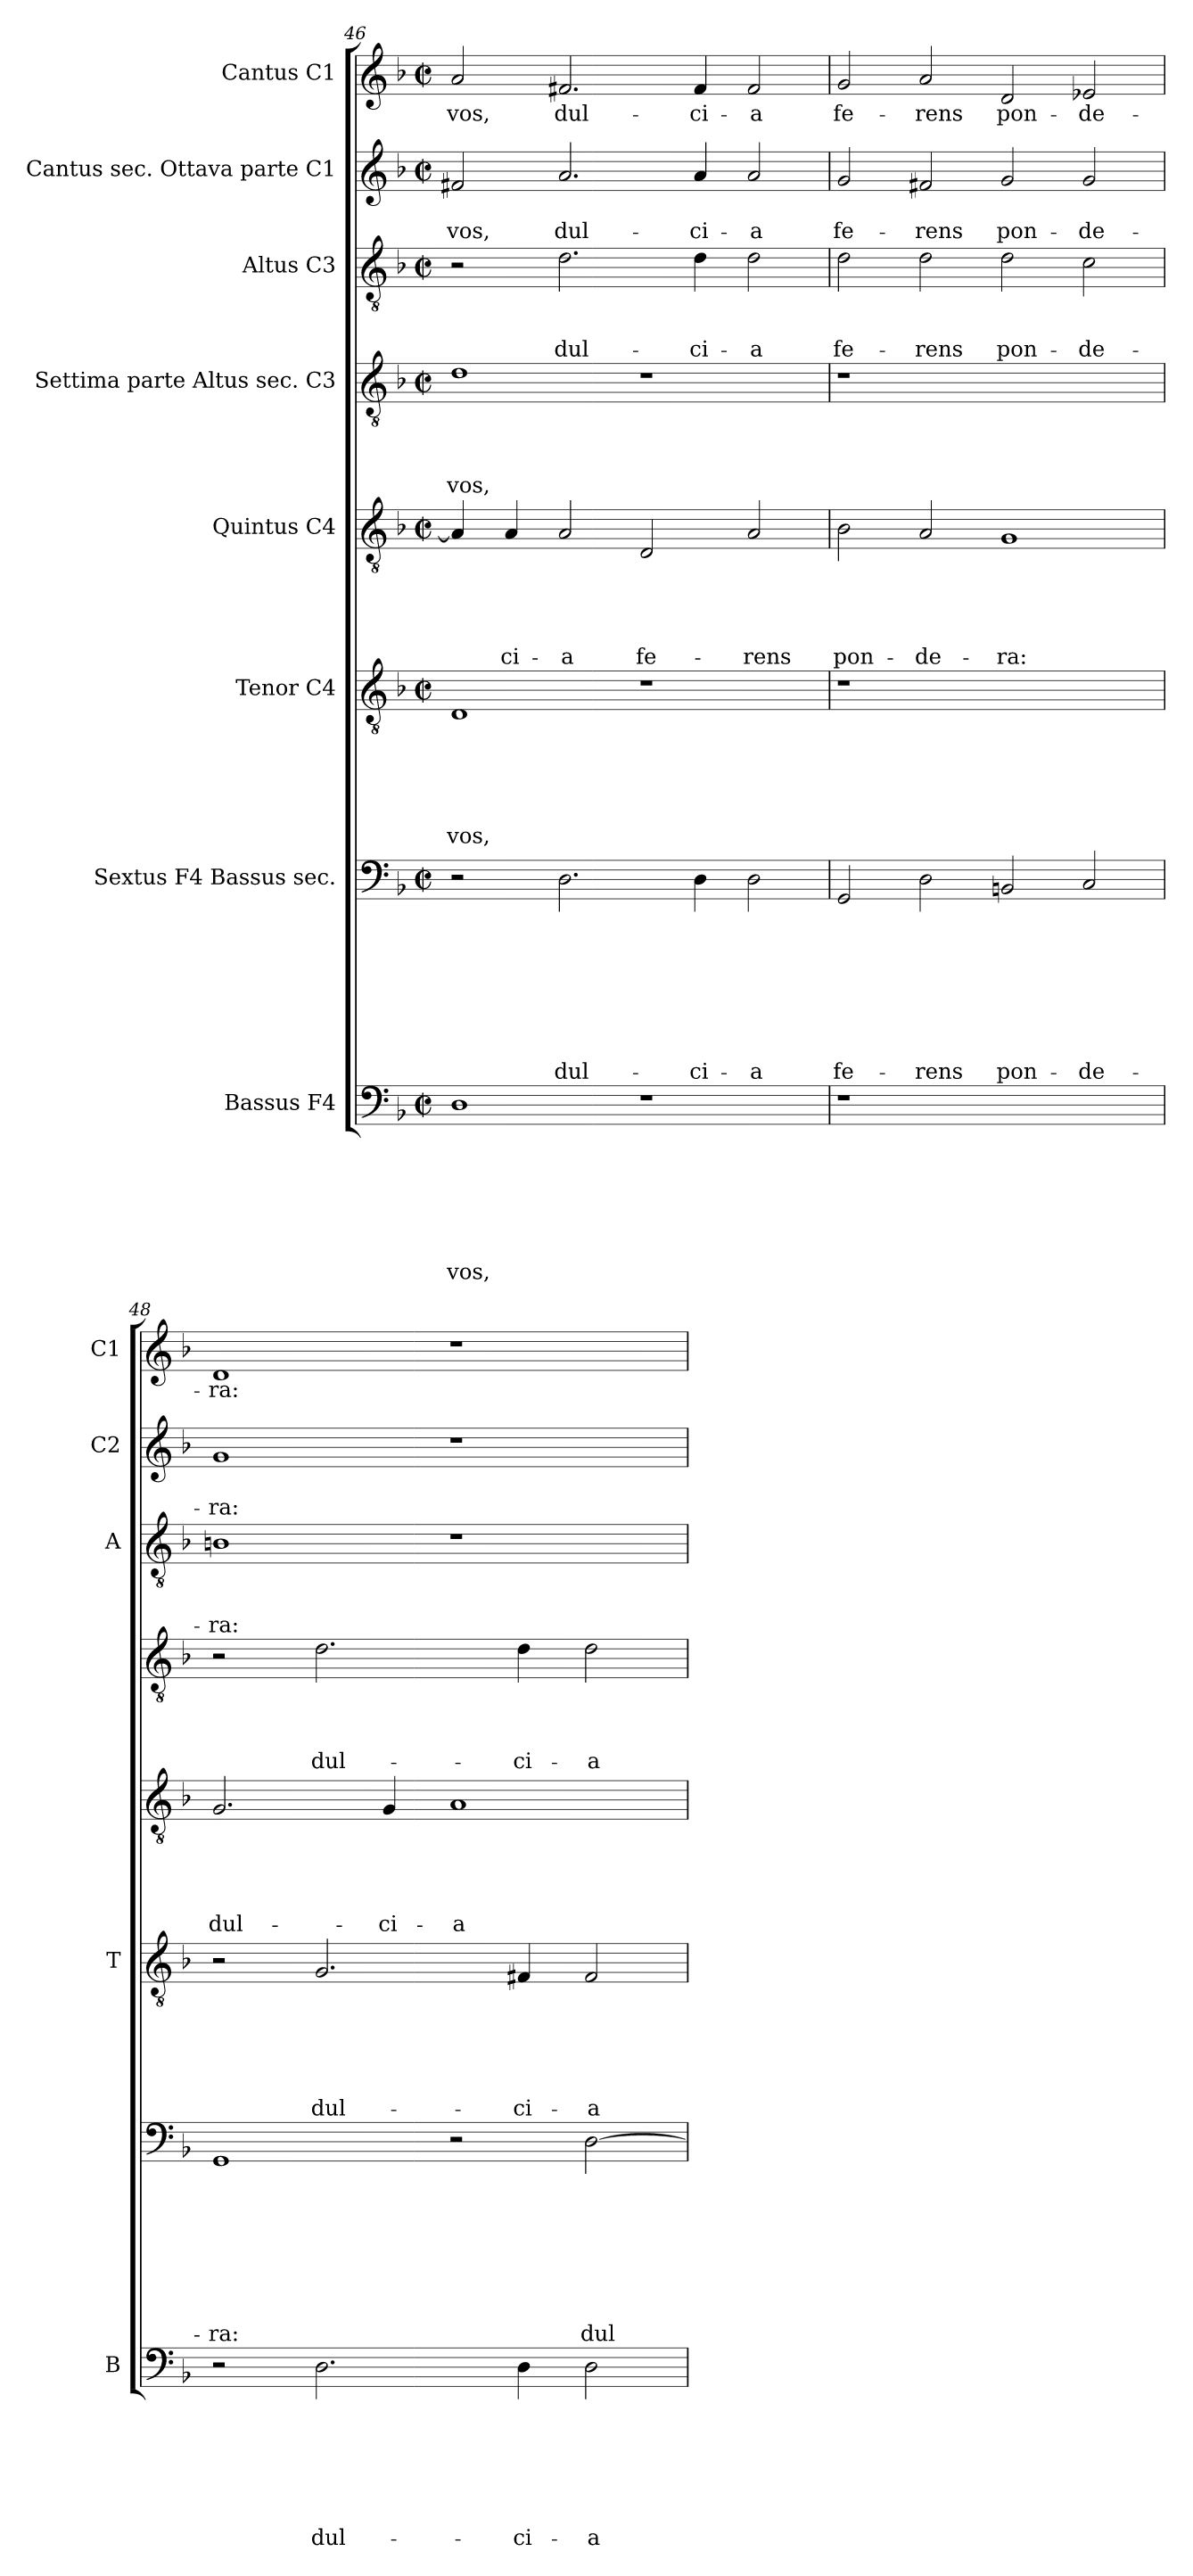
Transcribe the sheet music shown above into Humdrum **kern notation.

**kern	**text	**text	**text	**text	**text	**text	**text	**kern	**text	**text	**text	**text	**text	**text	**text	**text	**kern	**text	**text	**text	**text	**text	**text	**kern	**text	**text	**text	**text	**text	**kern	**text	**text	**text	**text	**kern	**text	**text	**text	**kern	**text	**text	**kern	**text
*part8	*part8	*part8	*part8	*part8	*part8	*part8	*part8	*part7	*part7	*part7	*part7	*part7	*part7	*part7	*part7	*part7	*part6	*part6	*part6	*part6	*part6	*part6	*part6	*part5	*part5	*part5	*part5	*part5	*part5	*part4	*part4	*part4	*part4	*part4	*part3	*part3	*part3	*part3	*part2	*part2	*part2	*part1	*part1
*staff8	*staff8	*staff8	*staff8	*staff8	*staff8	*staff8	*staff8	*staff7	*staff7	*staff7	*staff7	*staff7	*staff7	*staff7	*staff7	*staff7	*staff6	*staff6	*staff6	*staff6	*staff6	*staff6	*staff6	*staff5	*staff5	*staff5	*staff5	*staff5	*staff5	*staff4	*staff4	*staff4	*staff4	*staff4	*staff3	*staff3	*staff3	*staff3	*staff2	*staff2	*staff2	*staff1	*staff1
*I"Bassus F4	*	*	*	*	*	*	*	*I"Sextus F4 Bassus sec.	*	*	*	*	*	*	*	*	*I"Tenor C4	*	*	*	*	*	*	*I"Quintus C4	*	*	*	*	*	*I"Settima parte Altus sec. C3	*	*	*	*	*I"Altus C3	*	*	*	*I"Cantus sec. Ottava parte C1	*	*	*I"Cantus C1	*
*I'B	*	*	*	*	*	*	*	*	*	*	*	*	*	*	*	*	*I'T	*	*	*	*	*	*	*	*	*	*	*	*	*	*	*	*	*	*I'A	*	*	*	*I'C2	*	*	*I'C1	*
*clefF4	*	*	*	*	*	*	*	*clefF4	*	*	*	*	*	*	*	*	*clefGv2	*	*	*	*	*	*	*clefGv2	*	*	*	*	*	*clefGv2	*	*	*	*	*clefGv2	*	*	*	*clefG2	*	*	*clefG2	*
*k[b-]	*	*	*	*	*	*	*	*k[b-]	*	*	*	*	*	*	*	*	*k[b-]	*	*	*	*	*	*	*k[b-]	*	*	*	*	*	*k[b-]	*	*	*	*	*k[b-]	*	*	*	*k[b-]	*	*	*k[b-]	*
*F:	*	*	*	*	*	*	*	*F:	*	*	*	*	*	*	*	*	*F:	*	*	*	*	*	*	*F:	*	*	*	*	*	*F:	*	*	*	*	*F:	*	*	*	*F:	*	*	*F:	*
*M2/2	*	*	*	*	*	*	*	*M2/2	*	*	*	*	*	*	*	*	*M2/2	*	*	*	*	*	*	*M2/2	*	*	*	*	*	*M2/2	*	*	*	*	*M2/2	*	*	*	*M2/2	*	*	*M2/2	*
*met(c|)	*	*	*	*	*	*	*	*met(c|)	*	*	*	*	*	*	*	*	*met(c|)	*	*	*	*	*	*	*met(c|)	*	*	*	*	*	*met(c|)	*	*	*	*	*met(c|)	*	*	*	*met(c|)	*	*	*met(c|)	*
=46	=46	=46	=46	=46	=46	=46	=46	=46	=46	=46	=46	=46	=46	=46	=46	=46	=46	=46	=46	=46	=46	=46	=46	=46	=46	=46	=46	=46	=46	=46	=46	=46	=46	=46	=46	=46	=46	=46	=46	=46	=46	=46	=46
!	!	!	!	!	!	!	!LO:LY:b	!	!	!	!	!	!	!	!	!	!	!	!	!	!	!	!LO:LY:b	!	!	!	!	!	!	!	!	!	!	!LO:LY:b	!	!	!	!	!	!	!LO:LY:b	!	!LO:LY:b
1D	.	.	.	.	.	.	-vos,	2r	.	.	.	.	.	.	.	.	1D	.	.	.	.	.	-vos,	4A/]	.	.	.	.	.	1d	.	.	.	-vos,	2r	.	.	.	2f#X/	.	-vos,	2a/	-vos,
!	!	!	!	!	!	!	!	!	!	!	!	!	!	!	!	!	!	!	!	!	!	!	!	!	!	!	!	!	!LO:LY:b	!	!	!	!	!	!	!	!	!	!	!	!	!	!
.	.	.	.	.	.	.	.	.	.	.	.	.	.	.	.	.	.	.	.	.	.	.	.	4A/	.	.	.	.	-ci-	.	.	.	.	.	.	.	.	.	.	.	.	.	.
!	!	!	!	!	!	!	!	!	!	!	!	!	!	!	!	!LO:LY:b	!	!	!	!	!	!	!	!	!	!	!	!	!LO:LY:b	!	!	!	!	!	!	!	!	!LO:LY:b	!	!	!LO:LY:b	!	!LO:LY:b
.	.	.	.	.	.	.	.	2.D\	.	.	.	.	.	.	.	dul-	.	.	.	.	.	.	.	2A/	.	.	.	.	-a	.	.	.	.	.	2.d\	.	.	dul-	2.a/	.	dul-	2.f#X/	dul-
!	!	!	!	!	!	!	!	!	!	!	!	!	!	!	!	!	!	!	!	!	!	!	!	!	!	!	!	!	!LO:LY:b	!	!	!	!	!	!	!	!	!	!	!	!	!	!
1r	.	.	.	.	.	.	.	.	.	.	.	.	.	.	.	.	1r	.	.	.	.	.	.	2D/	.	.	.	.	fe-	1r	.	.	.	.	.	.	.	.	.	.	.	.	.
!	!	!	!	!	!	!	!	!	!	!	!	!	!	!	!	!LO:LY:b	!	!	!	!	!	!	!	!	!	!	!	!	!	!	!	!	!	!	!	!	!	!LO:LY:b	!	!	!LO:LY:b	!	!LO:LY:b
.	.	.	.	.	.	.	.	4D\	.	.	.	.	.	.	.	-ci-	.	.	.	.	.	.	.	.	.	.	.	.	.	.	.	.	.	.	4d\	.	.	-ci-	4a/	.	-ci-	4f#/	-ci-
!	!	!	!	!	!	!	!	!	!	!	!	!	!	!	!	!LO:LY:b	!	!	!	!	!	!	!	!	!	!	!	!	!LO:LY:b	!	!	!	!	!	!	!	!	!LO:LY:b	!	!	!LO:LY:b	!	!LO:LY:b
.	.	.	.	.	.	.	.	2D\	.	.	.	.	.	.	.	-a	.	.	.	.	.	.	.	2A/	.	.	.	.	-rens	.	.	.	.	.	2d\	.	.	-a	2a/	.	-a	2f#/	-a
=47	=47	=47	=47	=47	=47	=47	=47	=47	=47	=47	=47	=47	=47	=47	=47	=47	=47	=47	=47	=47	=47	=47	=47	=47	=47	=47	=47	=47	=47	=47	=47	=47	=47	=47	=47	=47	=47	=47	=47	=47	=47	=47	=47
!	!	!	!	!	!	!	!	!	!	!	!	!	!	!	!	!LO:LY:b	!	!	!	!	!	!	!	!	!	!	!	!	!LO:LY:b	!	!	!	!	!	!	!	!	!LO:LY:b	!	!	!LO:LY:b	!	!LO:LY:b
1r	.	.	.	.	.	.	.	2GG/	.	.	.	.	.	.	.	fe-	1r	.	.	.	.	.	.	2B-\	.	.	.	.	pon-	1r	.	.	.	.	2d\	.	.	fe-	2g/	.	fe-	2g/	fe-
!	!	!	!	!	!	!	!	!	!	!	!	!	!	!	!	!LO:LY:b	!	!	!	!	!	!	!	!	!	!	!	!	!LO:LY:b	!	!	!	!	!	!	!	!	!LO:LY:b	!	!	!LO:LY:b	!	!LO:LY:b
.	.	.	.	.	.	.	.	2D\	.	.	.	.	.	.	.	-rens	.	.	.	.	.	.	.	2A/	.	.	.	.	-de-	.	.	.	.	.	2d\	.	.	-rens	2f#X/	.	-rens	2a/	-rens
!	!	!	!	!	!	!	!	!	!	!	!	!	!	!	!	!LO:LY:b	!	!	!	!	!	!	!	!	!	!	!	!	!LO:LY:b	!	!	!	!	!	!	!	!	!LO:LY:b	!	!	!LO:LY:b	!	!LO:LY:b
1ryy	.	.	.	.	.	.	.	2BBn/	.	.	.	.	.	.	.	pon-	1ryy	.	.	.	.	.	.	1G	.	.	.	.	-ra:	1ryy	.	.	.	.	2d\	.	.	pon-	2g/	.	pon-	2d/	pon-
!	!	!	!	!	!	!	!	!	!	!	!	!	!	!	!	!LO:LY:b	!	!	!	!	!	!	!	!	!	!	!	!	!	!	!	!	!	!	!	!	!	!LO:LY:b	!	!	!LO:LY:b	!	!LO:LY:b
.	.	.	.	.	.	.	.	2C/	.	.	.	.	.	.	.	-de-	.	.	.	.	.	.	.	.	.	.	.	.	.	.	.	.	.	.	2c\	.	.	-de-	2g/	.	-de-	2e-X/	-de-
=48	=48	=48	=48	=48	=48	=48	=48	=48	=48	=48	=48	=48	=48	=48	=48	=48	=48	=48	=48	=48	=48	=48	=48	=48	=48	=48	=48	=48	=48	=48	=48	=48	=48	=48	=48	=48	=48	=48	=48	=48	=48	=48	=48
!	!	!	!	!	!	!	!	!	!	!	!	!	!	!	!	!LO:LY:b	!	!	!	!	!	!	!	!	!	!	!	!	!LO:LY:b	!	!	!	!	!	!	!	!	!LO:LY:b	!	!	!LO:LY:b	!	!LO:LY:b
2r	.	.	.	.	.	.	.	1GG	.	.	.	.	.	.	.	-ra:	2r	.	.	.	.	.	.	2.G/	.	.	.	.	dul-	2r	.	.	.	.	1Bn	.	.	-ra:	1g	.	-ra:	1d	-ra:
!	!	!	!	!	!	!	!LO:LY:b	!	!	!	!	!	!	!	!	!	!	!	!	!	!	!	!LO:LY:b	!	!	!	!	!	!	!	!	!	!	!LO:LY:b	!	!	!	!	!	!	!	!	!
2.D\	.	.	.	.	.	.	dul-	.	.	.	.	.	.	.	.	.	2.G/	.	.	.	.	.	dul-	.	.	.	.	.	.	2.d\	.	.	.	dul-	.	.	.	.	.	.	.	.	.
!	!	!	!	!	!	!	!	!	!	!	!	!	!	!	!	!	!	!	!	!	!	!	!	!	!	!	!	!	!LO:LY:b	!	!	!	!	!	!	!	!	!	!	!	!	!	!
.	.	.	.	.	.	.	.	.	.	.	.	.	.	.	.	.	.	.	.	.	.	.	.	4G/	.	.	.	.	-ci-	.	.	.	.	.	.	.	.	.	.	.	.	.	.
!	!	!	!	!	!	!	!	!	!	!	!	!	!	!	!	!	!	!	!	!	!	!	!	!	!	!	!	!	!LO:LY:b	!	!	!	!	!	!	!	!	!	!	!	!	!	!
.	.	.	.	.	.	.	.	2r	.	.	.	.	.	.	.	.	.	.	.	.	.	.	.	1A	.	.	.	.	-a	.	.	.	.	.	1r	.	.	.	1r	.	.	1r	.
!	!	!	!	!	!	!	!LO:LY:b	!	!	!	!	!	!	!	!	!	!	!	!	!	!	!	!LO:LY:b	!	!	!	!	!	!	!	!	!	!	!LO:LY:b	!	!	!	!	!	!	!	!	!
4D\	.	.	.	.	.	.	-ci-	.	.	.	.	.	.	.	.	.	4F#X/	.	.	.	.	.	-ci-	.	.	.	.	.	.	4d\	.	.	.	-ci-	.	.	.	.	.	.	.	.	.
!	!	!	!	!	!	!	!LO:LY:b	!	!	!	!	!	!	!	!	!LO:LY:b	!	!	!	!	!	!	!LO:LY:b	!	!	!	!	!	!	!	!	!	!	!LO:LY:b	!	!	!	!	!	!	!	!	!
2D\	.	.	.	.	.	.	-a	[2D\	.	.	.	.	.	.	.	dul-	2F#/	.	.	.	.	.	-a	.	.	.	.	.	.	2d\	.	.	.	-a	.	.	.	.	.	.	.	.	.
=	=	=	=	=	=	=	=	=	=	=	=	=	=	=	=	=	=	=	=	=	=	=	=	=	=	=	=	=	=	=	=	=	=	=	=	=	=	=	=	=	=	=	=
*-	*-	*-	*-	*-	*-	*-	*-	*-	*-	*-	*-	*-	*-	*-	*-	*-	*-	*-	*-	*-	*-	*-	*-	*-	*-	*-	*-	*-	*-	*-	*-	*-	*-	*-	*-	*-	*-	*-	*-	*-	*-	*-	*-
